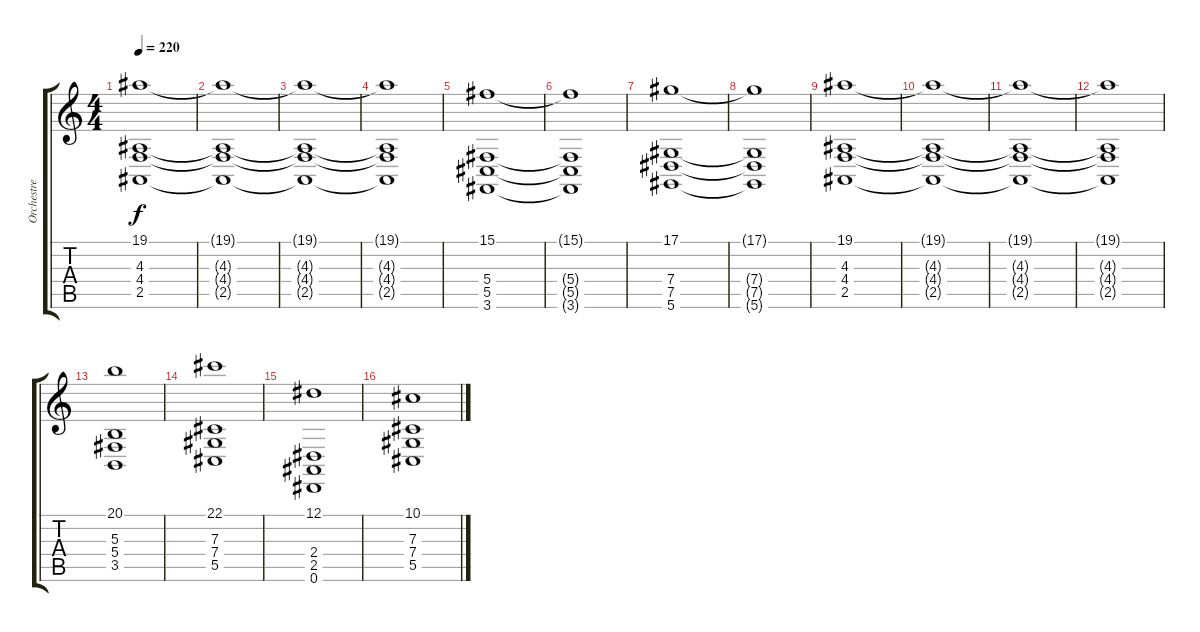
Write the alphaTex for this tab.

\track ("Orchestre" "Orchestre") {instrument stringensemble1}
\staff {score tabs}
\tuning (Eb4 Bb3 Gb3 Db3 Ab2 Eb2) {hide}
\ts (4 4)
\tempo 220
\clef g2
\ks c
(19.1 4.3 4.4 2.5).1{dy f} |
(19.1{t} 4.3{t} 4.4{t} 2.5{t}).1 |
(19.1{t} 4.3{t} 4.4{t} 2.5{t}).1 |
(19.1{t} 4.3{t} 4.4{t} 2.5{t}).1 |
(15.1 5.4 5.5 3.6).1 |
(15.1{t} 5.4{t} 5.5{t} 3.6{t}).1 |
(17.1 7.4 7.5 5.6).1 |
(17.1{t} 7.4{t} 7.5{t} 5.6{t}).1 |
(19.1 4.3 4.4 2.5).1 |
(19.1{t} 4.3{t} 4.4{t} 2.5{t}).1 |
(19.1{t} 4.3{t} 4.4{t} 2.5{t}).1 |
(19.1{t} 4.3{t} 4.4{t} 2.5{t}).1 |
(20.1 5.3 5.4 3.5).1 |
(22.1 7.3 7.4 5.5).1 |
(12.1 2.4 2.5 0.6).1 |
(10.1 7.3 7.4 5.5).1
